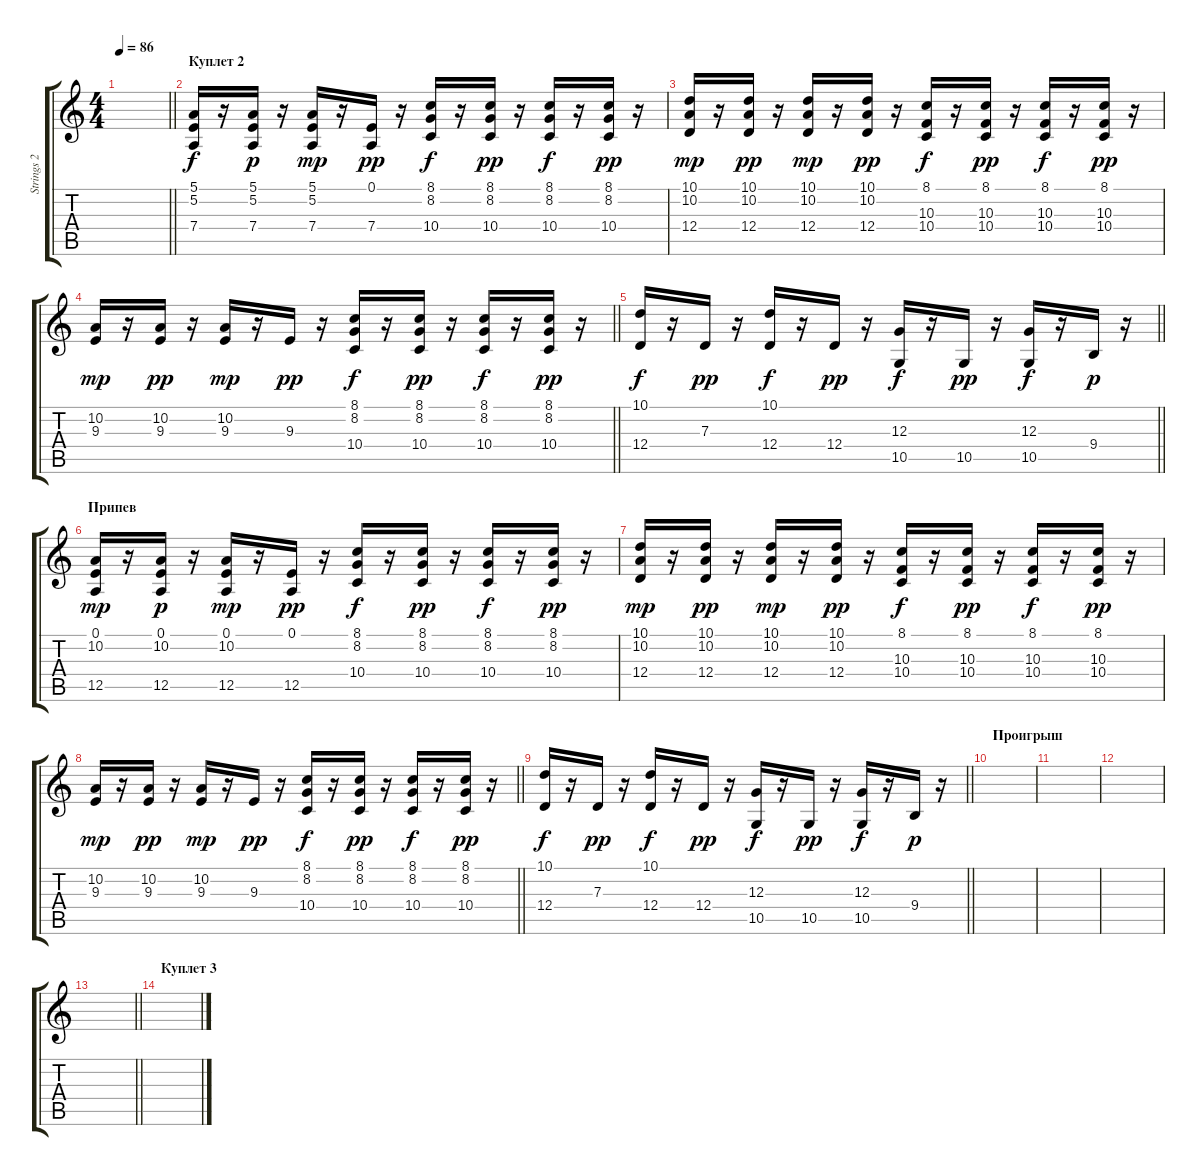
\track ("Strings 2" "Strings 2") {instrument stringensemble1}
\staff {score tabs}
\tuning (E4 B3 G3 D3 A2 E2) {hide}
\ts (4 4)
\tempo 86
\clef g2
\barLineRight lightlight
\ks c
|
\section ("" "Куплет 2")
(5.1 5.2 7.4).16 r.16 (5.1 5.2 7.4).16{dy p} r.16 (5.1 5.2 7.4).16{dy mp} r.16 (0.1 7.4).16{dy pp} r.16 (8.1 8.2 10.4).16{dy f} r.16 (8.1 8.2 10.4).16{dy pp} r.16 (8.1 8.2 10.4).16{dy f} r.16 (8.1 8.2 10.4).16{dy pp} r.16 |
(10.1 10.2 12.4).16{dy mp} r.16 (10.1 10.2 12.4).16{dy pp} r.16 (10.1 10.2 12.4).16{dy mp} r.16 (10.1 10.2 12.4).16{dy pp} r.16 (8.1 10.3 10.4).16{dy f} r.16 (8.1 10.3 10.4).16{dy pp} r.16 (8.1 10.3 10.4).16{dy f} r.16 (8.1 10.3 10.4).16{dy pp} r.16 |
\barLineRight lightlight
(10.2 9.3).16{dy mp} r.16 (10.2 9.3).16{dy pp} r.16 (10.2 9.3).16{dy mp} r.16 9.3.16{dy pp} r.16 (8.1 8.2 10.4).16{dy f} r.16 (8.1 8.2 10.4).16{dy pp} r.16 (8.1 8.2 10.4).16{dy f} r.16 (8.1 8.2 10.4).16{dy pp} r.16 |
\barLineRight lightlight
(10.1 12.4).16{dy f} r.16 7.3.16{dy pp} r.16 (10.1 12.4).16{dy f} r.16 12.4.16{dy pp} r.16 (12.3 10.5).16{dy f} r.16 10.5.16{dy pp} r.16 (12.3 10.5).16{dy f} r.16 9.4.16{dy p} r.16 |
\section ("" "Припев")
(0.1 10.2 12.5).16{dy mp} r.16 (0.1 10.2 12.5).16{dy p} r.16 (0.1 10.2 12.5).16{dy mp} r.16 (0.1 12.5).16{dy pp} r.16 (8.1 8.2 10.4).16{dy f} r.16 (8.1 8.2 10.4).16{dy pp} r.16 (8.1 8.2 10.4).16{dy f} r.16 (8.1 8.2 10.4).16{dy pp} r.16 |
(10.1 10.2 12.4).16{dy mp} r.16 (10.1 10.2 12.4).16{dy pp} r.16 (10.1 10.2 12.4).16{dy mp} r.16 (10.1 10.2 12.4).16{dy pp} r.16 (8.1 10.3 10.4).16{dy f} r.16 (8.1 10.3 10.4).16{dy pp} r.16 (8.1 10.3 10.4).16{dy f} r.16 (8.1 10.3 10.4).16{dy pp} r.16 |
\barLineRight lightlight
(10.2 9.3).16{dy mp} r.16 (10.2 9.3).16{dy pp} r.16 (10.2 9.3).16{dy mp} r.16 9.3.16{dy pp} r.16 (8.1 8.2 10.4).16{dy f} r.16 (8.1 8.2 10.4).16{dy pp} r.16 (8.1 8.2 10.4).16{dy f} r.16 (8.1 8.2 10.4).16{dy pp} r.16 |
\barLineRight lightlight
(10.1 12.4).16{dy f} r.16 7.3.16{dy pp} r.16 (10.1 12.4).16{dy f} r.16 12.4.16{dy pp} r.16 (12.3 10.5).16{dy f} r.16 10.5.16{dy pp} r.16 (12.3 10.5).16{dy f} r.16 9.4.16{dy p} r.16 |
\section ("" "Проигрыш")
|
|
|
\barLineRight lightlight
|
\section ("" "Куплет 3")
